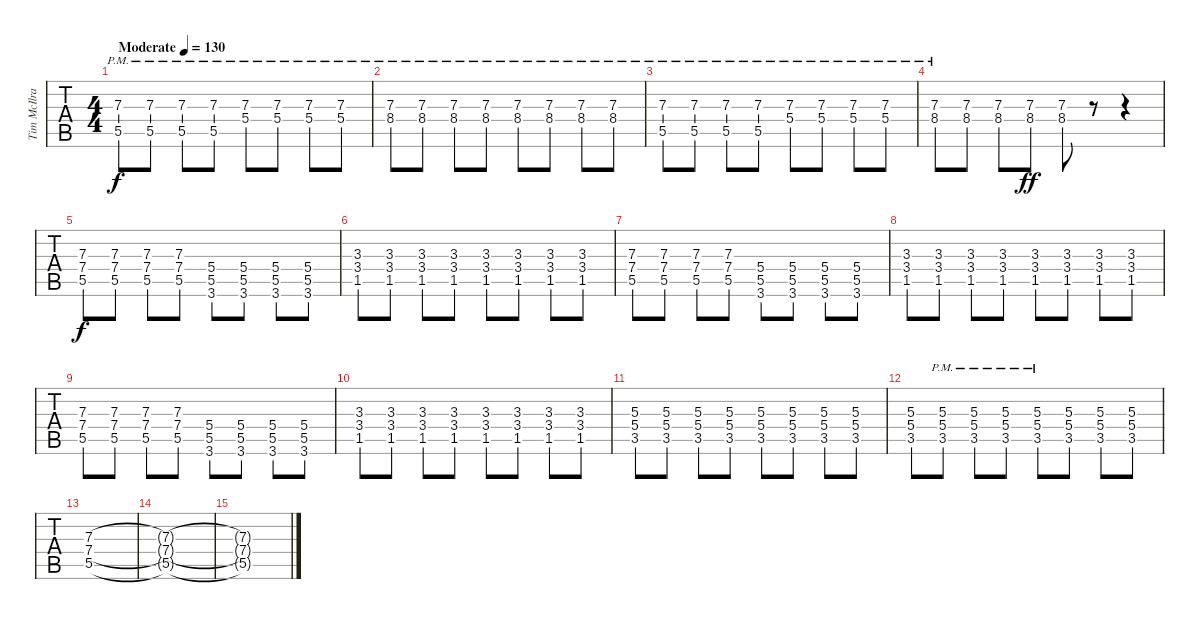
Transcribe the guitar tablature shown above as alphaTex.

\track ("Tim McIlrath - Rhythm" "Tim McIlra") {instrument overdrivenguitar}
\staff {tabs}
\tuning (Eb4 Bb3 Gb3 Db3 Ab2 Eb2) {hide}
\ts (4 4)
\tempo (130 "Moderate")
\clef g2
\ks c
(7.3{pm} 5.5{pm}).8{dy f instrument overdrivenguitar} (7.3{pm} 5.5{pm}).8 (7.3{pm} 5.5{pm}).8 (7.3{pm} 5.5{pm}).8 (7.3{pm} 5.4{pm}).8 (7.3{pm} 5.4{pm}).8 (7.3{pm} 5.4{pm}).8 (7.3{pm} 5.4{pm}).8 |
(7.3{pm} 8.4{pm}).8 (7.3{pm} 8.4{pm}).8 (7.3{pm} 8.4{pm}).8 (7.3{pm} 8.4{pm}).8 (7.3{pm} 8.4{pm}).8 (7.3{pm} 8.4{pm}).8 (7.3{pm} 8.4{pm}).8 (7.3{pm} 8.4{pm}).8 |
(7.3{pm} 5.5{pm}).8 (7.3{pm} 5.5{pm}).8 (7.3{pm} 5.5{pm}).8 (7.3{pm} 5.5{pm}).8 (7.3{pm} 5.4{pm}).8 (7.3{pm} 5.4{pm}).8 (7.3{pm} 5.4{pm}).8 (7.3{pm} 5.4{pm}).8 |
(7.3{pm} 8.4{pm}).8 (7.3 8.4).8 (7.3 8.4).8 (7.3{ac} 8.4{ac}).8{dy ff} (7.3{ac} 8.4{ac}).8 r.8 r.4 |
(7.3 7.4 5.5).8{dy f} (7.3 7.4 5.5).8 (7.3 7.4 5.5).8 (7.3 7.4 5.5).8 (5.4 5.5 3.6).8 (5.4 5.5 3.6).8 (5.4 5.5 3.6).8 (5.4 5.5 3.6).8 |
(3.3 3.4 1.5).8 (3.3 3.4 1.5).8 (3.3 3.4 1.5).8 (3.3 3.4 1.5).8 (3.3 3.4 1.5).8 (3.3 3.4 1.5).8 (3.3 3.4 1.5).8 (3.3 3.4 1.5).8 |
(7.3 7.4 5.5).8 (7.3 7.4 5.5).8 (7.3 7.4 5.5).8 (7.3 7.4 5.5).8 (5.4 5.5 3.6).8 (5.4 5.5 3.6).8 (5.4 5.5 3.6).8 (5.4 5.5 3.6).8 |
(3.3 3.4 1.5).8 (3.3 3.4 1.5).8 (3.3 3.4 1.5).8 (3.3 3.4 1.5).8 (3.3 3.4 1.5).8 (3.3 3.4 1.5).8 (3.3 3.4 1.5).8 (3.3 3.4 1.5).8 |
(7.3 7.4 5.5).8 (7.3 7.4 5.5).8 (7.3 7.4 5.5).8 (7.3 7.4 5.5).8 (5.4 5.5 3.6).8 (5.4 5.5 3.6).8 (5.4 5.5 3.6).8 (5.4 5.5 3.6).8 |
(3.3 3.4 1.5).8 (3.3 3.4 1.5).8 (3.3 3.4 1.5).8 (3.3 3.4 1.5).8 (3.3 3.4 1.5).8 (3.3 3.4 1.5).8 (3.3 3.4 1.5).8 (3.3 3.4 1.5).8 |
(5.3 5.4 3.5).8 (5.3 5.4 3.5).8 (5.3 5.4 3.5).8 (5.3 5.4 3.5).8 (5.3 5.4 3.5).8 (5.3 5.4 3.5).8 (5.3 5.4 3.5).8 (5.3 5.4 3.5).8 |
(5.3 5.4 3.5).8 (5.3{pm} 5.4{pm} 3.5{pm}).8 (5.3{pm} 5.4{pm} 3.5{pm}).8 (5.3{pm} 5.4{pm} 3.5{pm}).8 (5.3{pm} 5.4{pm} 3.5{pm}).8 (5.3 5.4 3.5).8 (5.3 5.4 3.5).8 (5.3 5.4 3.5).8 |
(7.3 7.4 5.5).1 |
(7.3{t} 7.4{t} 5.5{t}).1 |
(7.3{t} 7.4{t} 5.5{t}).1
